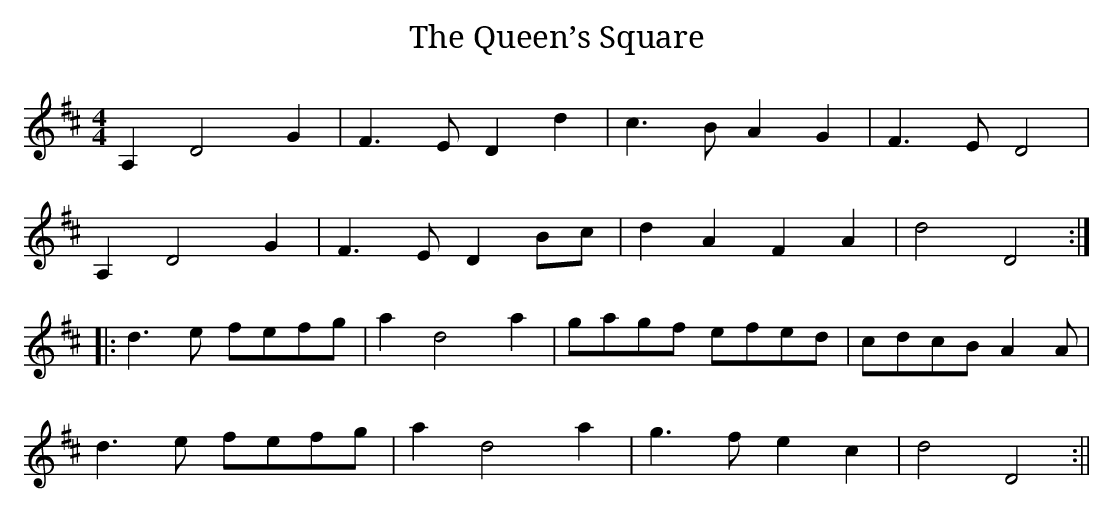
X:1
T:Queen’s Square, The
M:4/4
L:1/8
K:D
A,2D4G2|F3ED2d2|c3B A2G2|F3E D4|
A,2D4G2|F3E D2Bc|d2A2F2A2|d4 D4:|
|:d3e fefg|a2d4a2|gagf efed|cdcB A2A|
d3e fefg|a2 d4 a2|g3f e2c2|d4D4:||
